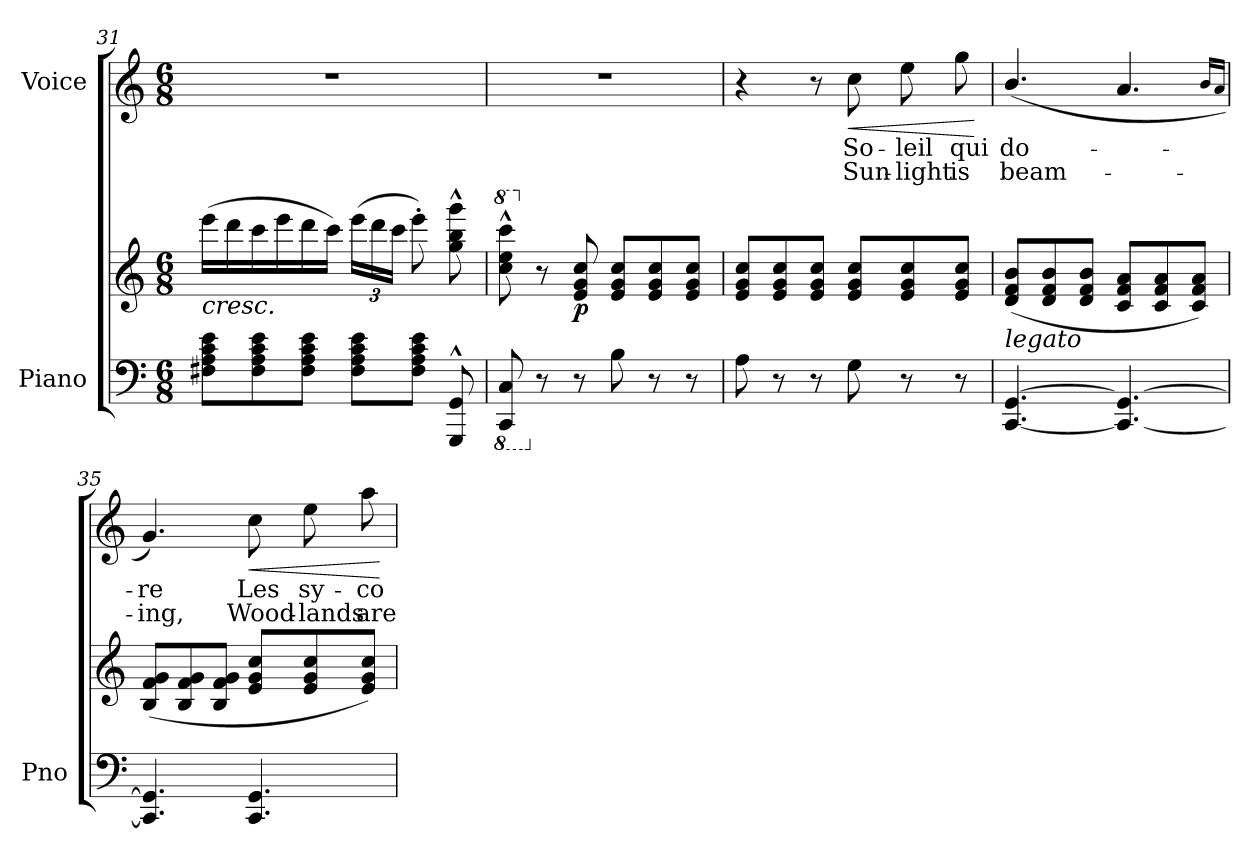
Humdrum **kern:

**kern	**kern	**dynam	**kern	**text	**text	**dynam
*part2	*part2	*part2	*part1	*part1	*part1	*part1
*staff3	*staff2	*staff2/3	*staff1	*staff1	*staff1	*staff1
*I"Piano	*	*	*I"Voice	*	*	*
*I'Pno	*	*	*	*	*	*
!!LO:LB:g=z
*clefF4	*clefG2	*	*clefG2	*	*	*
*k[]	*k[]	*	*k[]	*	*	*
*M6/8	*M6/8	*	*M6/8	*	*	*
=31	=31	=31	=31	=31	=31	=31
!	!LO:TX:b:i:t=cresc.	!	!	!	!	!
8F#X\ 8A\ 8c\ 8e\L	(16eee\LL	.	2.r	.	.	.
.	16ddd\	.	.	.	.	.
8F#\ 8A\ 8c\ 8e\	16ccc\	.	.	.	.	.
.	16eee\	.	.	.	.	.
8F#\ 8A\ 8c\ 8e\J	16ddd\	.	.	.	.	.
.	16ccc\JJ)	.	.	.	.	.
8F#\ 8A\ 8c\ 8e\L	(24eee\LL	.	.	.	.	.
.	24ddd\	.	.	.	.	.
.	24ccc\JJ	.	.	.	.	.
8F#\ 8A\ 8c\ 8e\J	8eee'\)	.	.	.	.	.
!	!	!LO:DY:b	!	!	!	!
8GGG/^^ 8GG/^^	8gg\^^ 8bb\^^ 8ggg\^^	other-dynamics	.	.	.	.
=32	=32	=32	=32	=32	=32	=32
*8ba	*	*	*	*	*	*
*	*8va	*	*	*	*	*
!	!	!LO:DY:b	!	!	!	!
8CCC/ 8CC/	8ccc\^^ 8eee\^^ 8cccc\^^	other-dynamics	2.r	.	.	.
*X8ba	*	*	*	*	*	*
*	*X8va	*	*	*	*	*
8r	8r	.	.	.	.	.
!	!	!LO:DY:b	!	!	!	!
8r	8e/ 8g/ 8cc/	p	.	.	.	.
8B\	8e/ 8g/ 8cc/L	.	.	.	.	.
8r	8e/ 8g/ 8cc/	.	.	.	.	.
8r	8e/ 8g/ 8cc/J	.	.	.	.	.
=33	=33	=33	=33	=33	=33	=33
8A\	8e/ 8g/ 8cc/L	.	4r	.	.	.
8r	8e/ 8g/ 8cc/	.	.	.	.	.
8r	8e/ 8g/ 8cc/J	.	8r	.	.	.
!	!	!	!	!LO:LY:b	!LO:LY:b	!LO:HP:b
8G\	8e/ 8g/ 8cc/L	.	8cc\	So-	Sun-	<
!	!	!	!	!LO:LY:b	!LO:LY:b	!
8r	8e/ 8g/ 8cc/	.	8ee\	-leil	-light	.
!	!	!	!	!LO:LY:b	!LO:LY:b	!
8r	8e/ 8g/ 8cc/J	.	8gg\	qui	is	.
.	.	.	.	.	.	[
!!LO:PB:g=z
=34	=34	=34	=34	=34	=34	=34
!	!LO:TX:b:i:t=legato	!	!	!	!	!
!	!	!	!	!LO:LY:b	!LO:LY:b	!
[4.CC/ [4.GG/	(8d/ 8f/ 8b/L	.	(>4.b/	do-	beam-	.
.	8d/ 8f/ 8b/	.	.	.	.	.
.	8d/ 8f/ 8b/J	.	.	.	.	.
4.CC/_ 4.GG/_	8c/ 8f/ 8a/L	.	4.a/	.	.	.
.	8c/ 8f/ 8a/	.	.	.	.	.
.	8c/ 8f/ 8a/J)	.	.	.	.	.
.	.	.	16qb/LL	.	.	.
.	.	.	16qa/JJ	.	.	.
=35	=35	=35	=35	=35	=35	=35
!	!	!	!	!LO:LY:b	!LO:LY:b	!
4.CC/] 4.GG/]	(8B/ 8f/ 8g/L	.	4.g/)	-re	-ing,	.
.	8B/ 8f/ 8g/	.	.	.	.	.
.	8B/ 8f/ 8g/J	.	.	.	.	.
!	!	!	!	!LO:LY:b	!LO:LY:b	!LO:HP:b
4.CC/ 4.GG/	8e/ 8g/ 8cc/L	.	8cc\	Les	Wood-	<
!	!	!	!	!LO:LY:b	!LO:LY:b	!
.	8e/ 8g/ 8cc/	.	8ee\	sy-	-lands	.
!	!	!	!	!LO:LY:b	!LO:LY:b	!
.	8e/ 8g/ 8cc/J)	.	8aa\	-co-	are	.
.	.	.	.	.	.	[
=	=	=	=	=	=	=
*-	*-	*-	*-	*-	*-	*-
